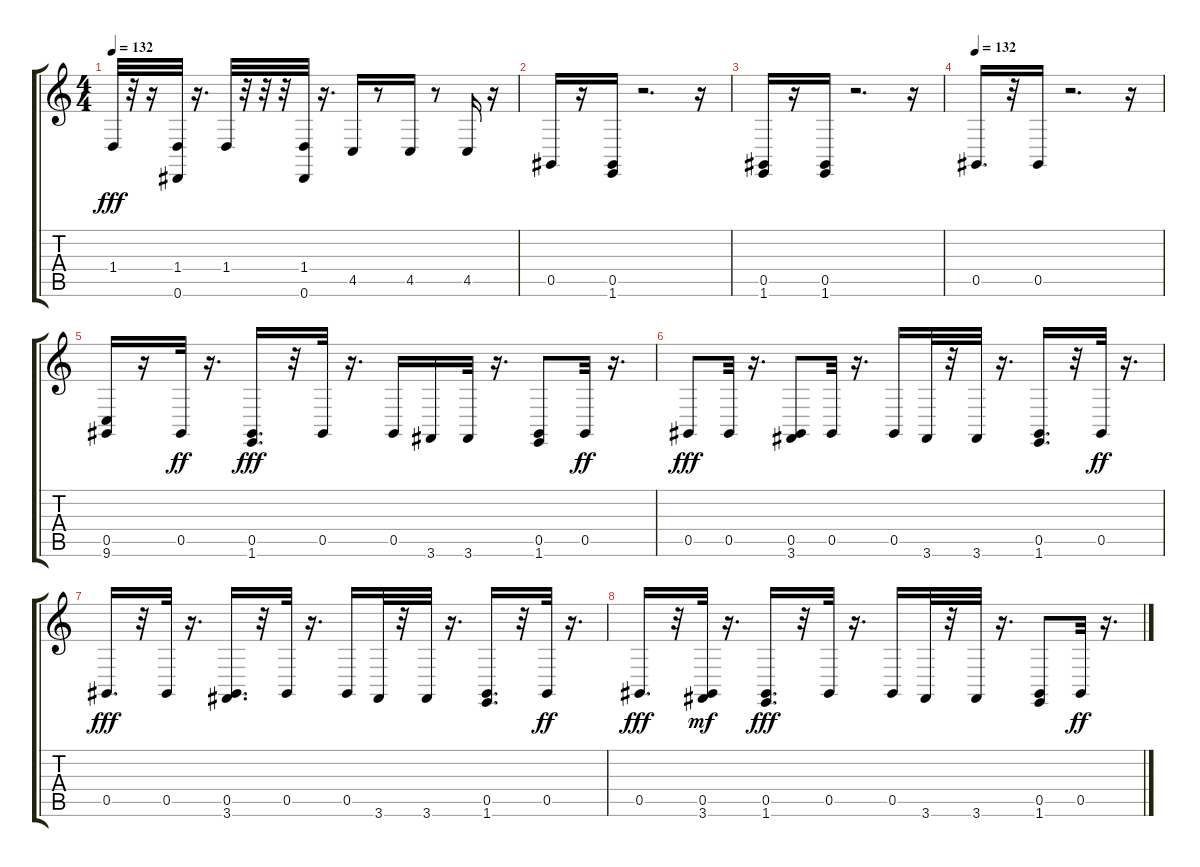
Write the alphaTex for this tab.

\track "" {instrument acousticgrandpiano}
\staff {score tabs}
\tuning (Eb4 Bb3 Gb3 Db3 Ab2 Eb2) {hide}
\ts (4 4)
\tempo 132
\clef g2
\ks c
1.4.32{dy fff} r.32 r.16 (1.4 0.6).32 r.16{d} 1.4.32 r.32 r.32 r.32 (1.4 0.6).32 r.16{d} 4.5.16 r.8 4.5.16 r.8 4.5.16 r.16 |
0.5.16{volume 16 instrument acousticgrandpiano} r.16 (0.5 1.6).16 r.2{d} r.16 |
(0.5 1.6).16 r.16 (0.5 1.6).16 r.2{d} r.16 |
\tempo 132
0.5.16{d volume 16 instrument acousticgrandpiano} r.32 0.5.16 r.2{d} r.16 |
(0.5 9.6).16{volume 16 instrument acousticgrandpiano} r.16 0.5.32{dy ff} r.16{d} (0.5 1.6).16{d dy fff} r.32 0.5.32 r.16{d} 0.5.16 3.6.16 3.6.32 r.16{d} (0.5 1.6).8{volume 16 instrument acousticgrandpiano} 0.5.32{dy ff} r.16{d} |
0.5.8{dy fff} 0.5.32 r.16{d} (0.5 3.6).8 0.5.32 r.16{d} 0.5.16 3.6.32 r.32 3.6.32 r.16{d} (0.5 1.6).16{d} r.32 0.5.32{dy ff} r.16{d} |
0.5.16{d dy fff} r.32 0.5.32 r.16{d} (0.5 3.6).16{d} r.32 0.5.32 r.16{d} 0.5.16 3.6.32 r.32 3.6.32 r.16{d} (0.5 1.6).16{d} r.32 0.5.32{dy ff} r.16{d} |
0.5.16{d dy fff} r.32 (0.5 3.6).32{dy mf} r.16{d} (0.5 1.6).16{d dy fff} r.32 0.5.32 r.16{d} 0.5.16 3.6.32 r.32 3.6.32 r.16{d} (0.5 1.6).8 0.5.32{dy ff} r.16{d}
